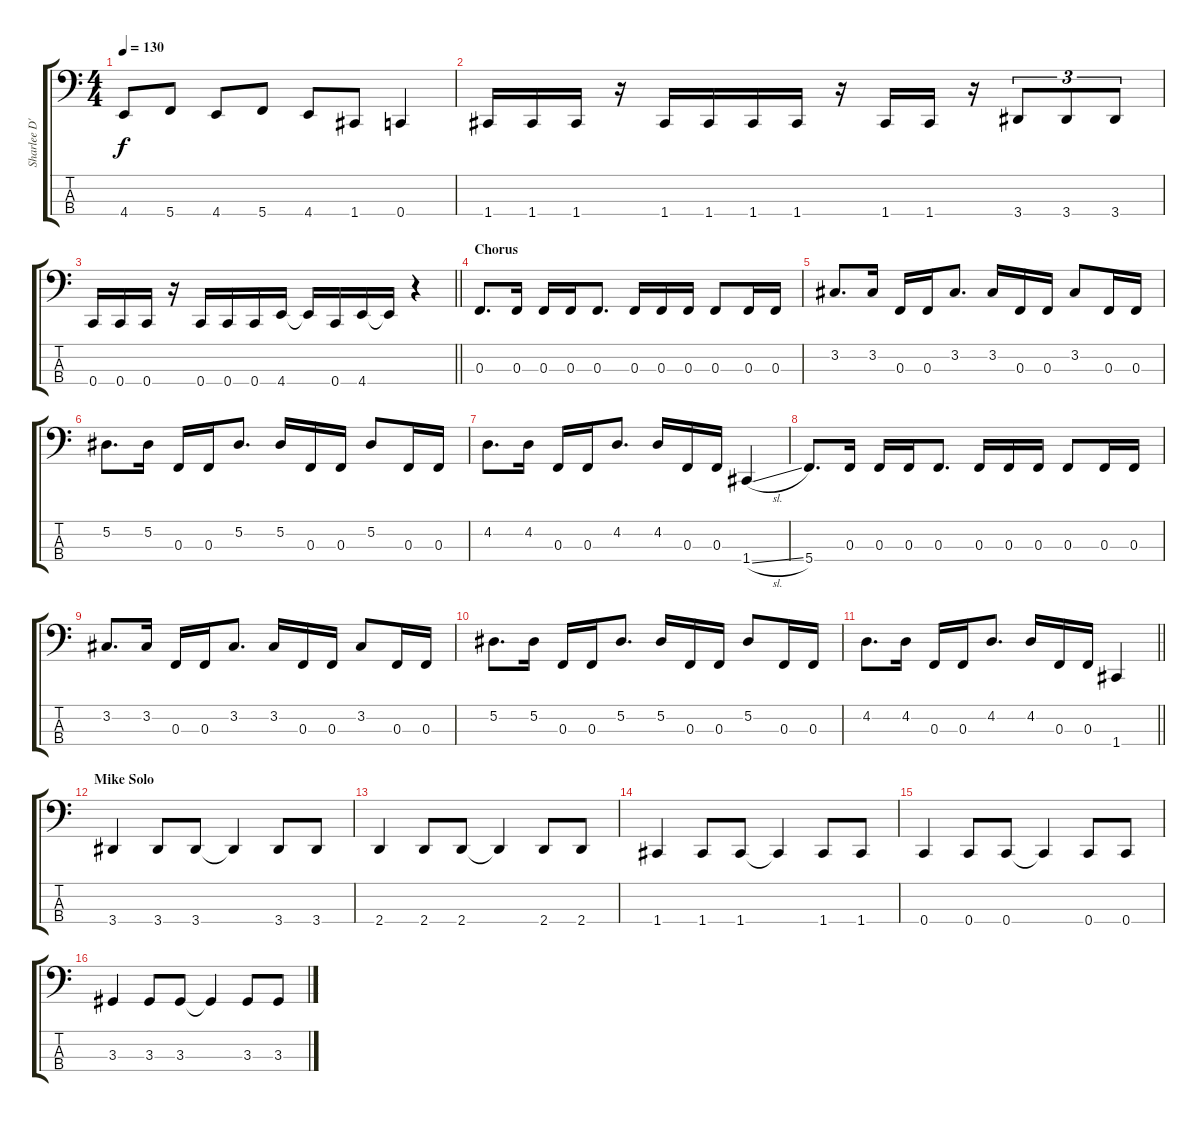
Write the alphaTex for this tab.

\track ("Sharlee D'Angelo" "Sharlee D'") {instrument electricbasspick}
\staff {score tabs}
\tuning (Eb2 Bb1 F1 C1) {hide}
\ts (4 4)
\tempo 130
\clef f4
\ks c
4.4.8{dy f} 5.4.8 4.4.8 5.4.8 4.4.8 1.4.8 0.4.4 |
1.4.16 1.4.16 1.4.16 r.16 1.4.16 1.4.16 1.4.16 1.4.16 r.16 1.4.16 1.4.16 r.16 3.4.8{tu (3 2)} 3.4.8{tu (3 2)} 3.4.8{tu (3 2)} |
\barLineRight lightlight
0.4.16 0.4.16 0.4.16 r.16 0.4.16 0.4.16 0.4.16 4.4.16 4.4{t}.16 0.4.16 4.4.16 4.4{t}.16 r.4 |
\section ("" "Chorus")
0.3.8{d} 0.3.16 0.3.16 0.3.16 0.3.8{d} 0.3.16 0.3.16 0.3.16 0.3.8 0.3.16 0.3.16 |
3.2.8{d} 3.2.16 0.3.16 0.3.16 3.2.8{d} 3.2.16 0.3.16 0.3.16 3.2.8 0.3.16 0.3.16 |
5.2.8{d} 5.2.16 0.3.16 0.3.16 5.2.8{d} 5.2.16 0.3.16 0.3.16 5.2.8 0.3.16 0.3.16 |
4.2.8{d} 4.2.16 0.3.16 0.3.16 4.2.8{d} 4.2.16 0.3.16 0.3.16 1.4{sl}.4 |
5.4.8{d} 0.3.16 0.3.16 0.3.16 0.3.8{d} 0.3.16 0.3.16 0.3.16 0.3.8 0.3.16 0.3.16 |
3.2.8{d} 3.2.16 0.3.16 0.3.16 3.2.8{d} 3.2.16 0.3.16 0.3.16 3.2.8 0.3.16 0.3.16 |
5.2.8{d} 5.2.16 0.3.16 0.3.16 5.2.8{d} 5.2.16 0.3.16 0.3.16 5.2.8 0.3.16 0.3.16 |
\barLineRight lightlight
4.2.8{d} 4.2.16 0.3.16 0.3.16 4.2.8{d} 4.2.16 0.3.16 0.3.16 1.4.4 |
\section ("" "Mike Solo")
3.4.4 3.4.8 3.4.8 3.4{t}.4 3.4.8 3.4.8 |
2.4.4 2.4.8 2.4.8 2.4{t}.4 2.4.8 2.4.8 |
1.4.4 1.4.8 1.4.8 1.4{t}.4 1.4.8 1.4.8 |
0.4.4 0.4.8 0.4.8 0.4{t}.4 0.4.8 0.4.8 |
3.3.4 3.3.8 3.3.8 3.3{t}.4 3.3.8 3.3.8
